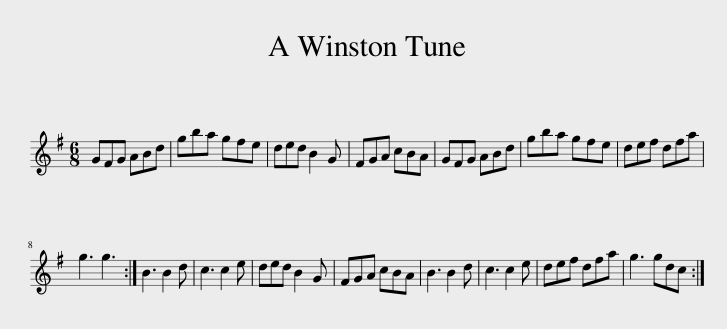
X:1
L:1/8
M:6/8
I:linebreak $
K:G
V:1 treble
V:1
 GFG ABd | gba gfe | ded B2 G | FGA cBA | GFG ABd | %5
 gba gfe | def dfa |$ g3 g3 :| B3 B2 d | c3 c2 e | %10
 ded B2 G | FGA cBA | B3 B2 d | c3 c2 e | def dfa | %15
 g3 gdc :| %16
